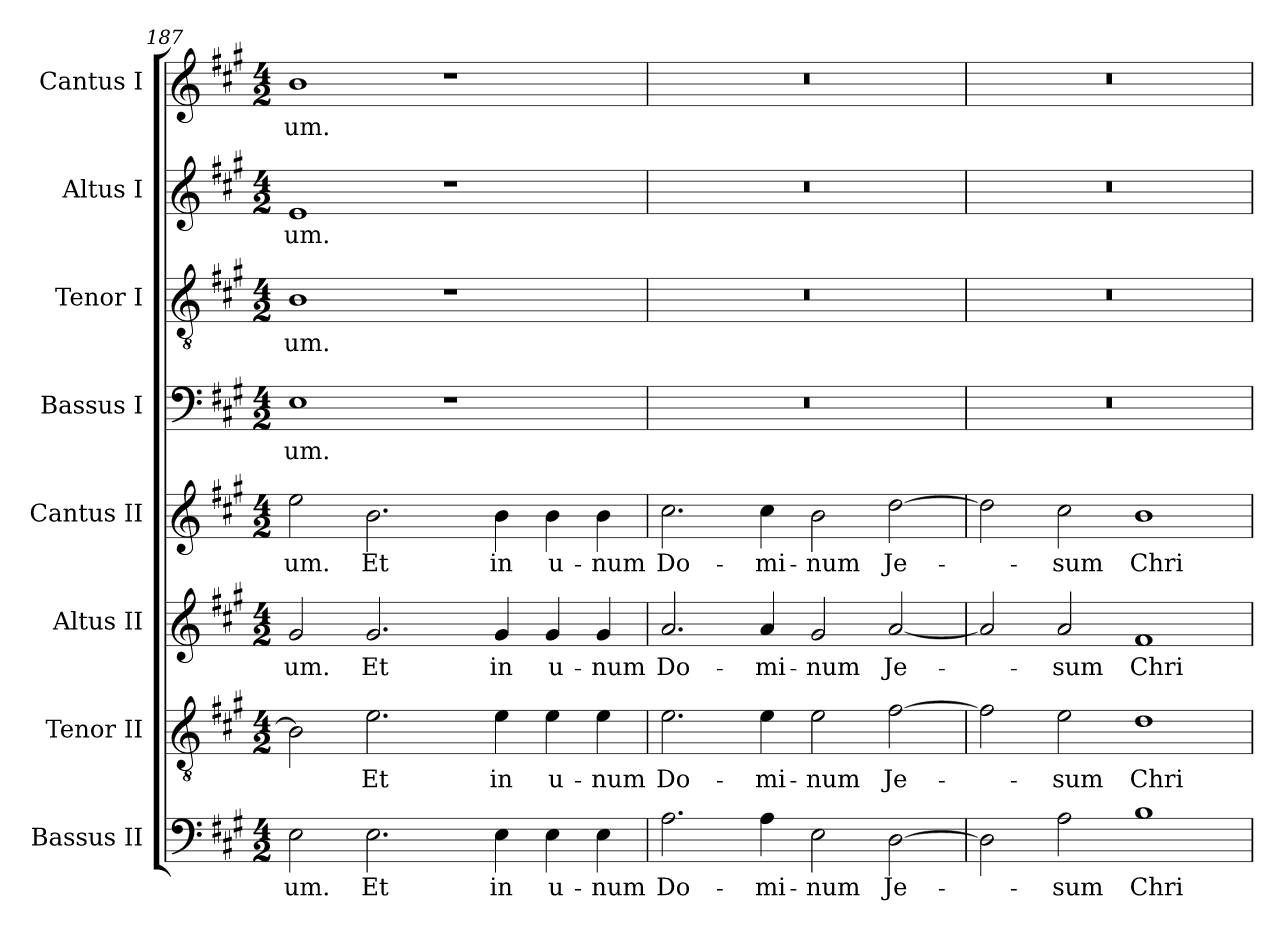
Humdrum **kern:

**kern	**text	**kern	**text	**kern	**text	**kern	**text	**kern	**text	**kern	**text	**kern	**text	**kern	**text
*part8	*part8	*part7	*part7	*part6	*part6	*part5	*part5	*part4	*part4	*part3	*part3	*part2	*part2	*part1	*part1
*staff8	*staff8	*staff7	*staff7	*staff6	*staff6	*staff5	*staff5	*staff4	*staff4	*staff3	*staff3	*staff2	*staff2	*staff1	*staff1
*I"Bassus II	*	*I"Tenor II	*	*I"Altus II	*	*I"Cantus II	*	*I"Bassus I	*	*I"Tenor I	*	*I"Altus I	*	*I"Cantus I	*
*I'B II	*	*I'T II	*	*I'A II	*	*I'C II	*	*I'B I	*	*I'T I	*	*I'A I	*	*I'C I	*
*clefF4	*	*clefGv2	*	*clefG2	*	*clefG2	*	*clefF4	*	*clefGv2	*	*clefG2	*	*clefG2	*
*k[f#c#g#]	*	*k[f#c#g#]	*	*k[f#c#g#]	*	*k[f#c#g#]	*	*k[f#c#g#]	*	*k[f#c#g#]	*	*k[f#c#g#]	*	*k[f#c#g#]	*
*A:	*	*A:	*	*A:	*	*A:	*	*A:	*	*A:	*	*A:	*	*A:	*
*M4/2	*	*M4/2	*	*M4/2	*	*M4/2	*	*M4/2	*	*M4/2	*	*M4/2	*	*M4/2	*
=187	=187	=187	=187	=187	=187	=187	=187	=187	=187	=187	=187	=187	=187	=187	=187
2E\	-um.	2B\]	.	2g#/	-um.	2ee\	-um.	1E	-um.	1B	-um.	1e	-um.	1b	-um.
2.E\	Et	2.e\	Et	2.g#/	Et	2.b\	Et	.	.	.	.	.	.	.	.
.	.	.	.	.	.	.	.	1r	.	1r	.	1r	.	1r	.
4E\	in	4e\	in	4g#/	in	4b\	in	.	.	.	.	.	.	.	.
4E\	u-	4e\	u-	4g#/	u-	4b\	u-	.	.	.	.	.	.	.	.
4E\	-num	4e\	-num	4g#/	-num	4b\	-num	.	.	.	.	.	.	.	.
=188	=188	=188	=188	=188	=188	=188	=188	=188	=188	=188	=188	=188	=188	=188	=188
2.A\	Do-	2.e\	Do-	2.a/	Do-	2.cc#\	Do-	0r	.	0r	.	0r	.	0r	.
4A\	-mi-	4e\	-mi-	4a/	-mi-	4cc#\	-mi-	.	.	.	.	.	.	.	.
2E\	-num	2e\	-num	2g#/	-num	2b\	-num	.	.	.	.	.	.	.	.
[2D\	Je-	[2f#\	Je-	[2a/	Je-	[2dd\	Je-	.	.	.	.	.	.	.	.
=189	=189	=189	=189	=189	=189	=189	=189	=189	=189	=189	=189	=189	=189	=189	=189
2D\]	.	2f#\]	.	2a/]	.	2dd\]	.	0r	.	0r	.	0r	.	0r	.
2A\	-sum	2e\	-sum	2a/	-sum	2cc#\	-sum	.	.	.	.	.	.	.	.
1B	Chri-	1d	Chri-	1f#	Chri-	1b	Chri-	.	.	.	.	.	.	.	.
=	=	=	=	=	=	=	=	=	=	=	=	=	=	=	=
*-	*-	*-	*-	*-	*-	*-	*-	*-	*-	*-	*-	*-	*-	*-	*-
